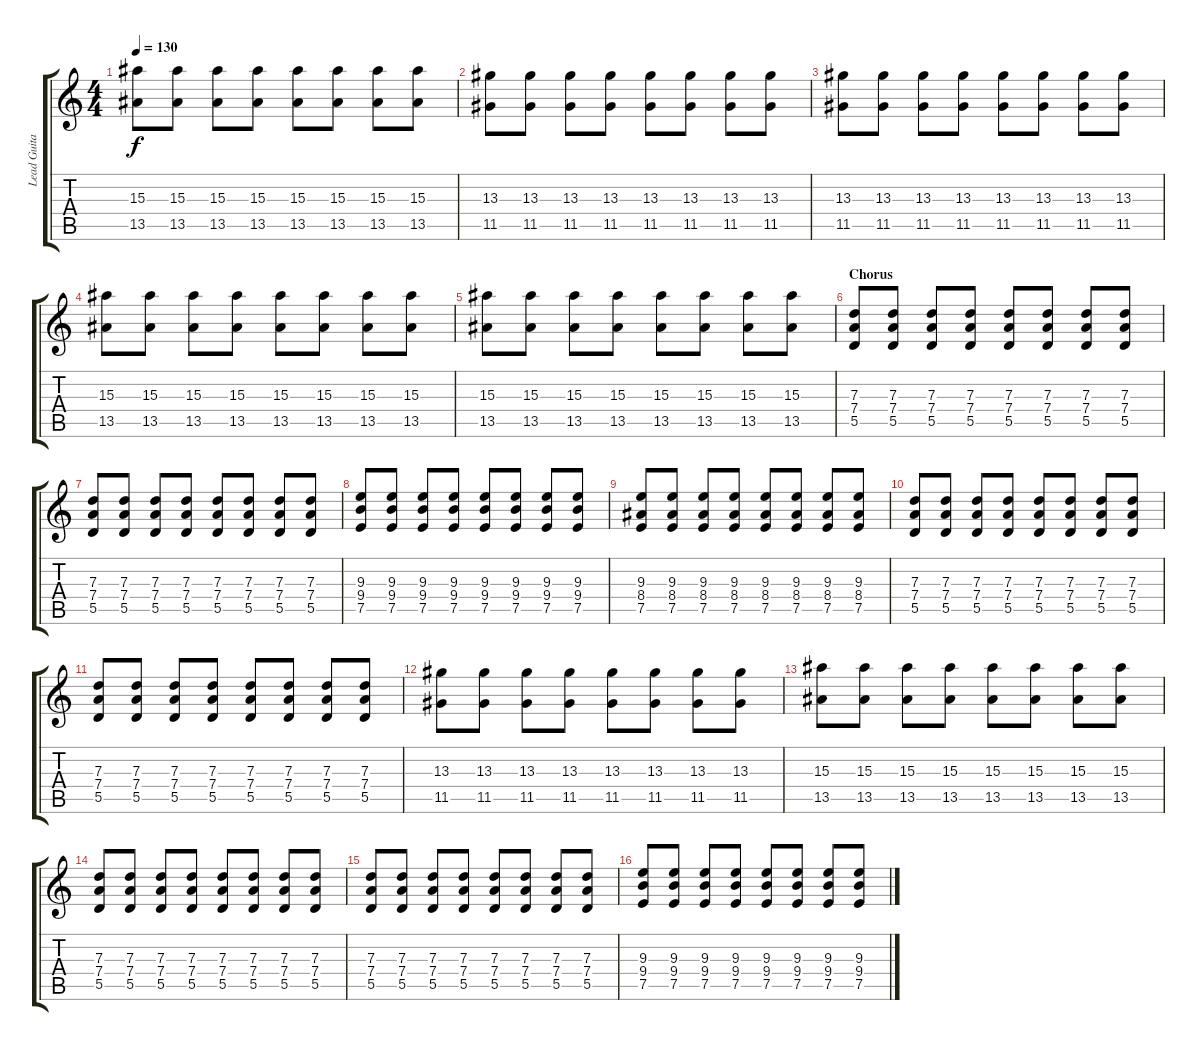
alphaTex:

\track ("Lead Guitar" "Lead Guita") {instrument electricguitarjazz}
\staff {score tabs}
\tuning (E4 B3 G3 D3 A2 E2) {hide}
\ts (4 4)
\tempo 130
\clef g2
\ks c
(15.3 13.5).8{dy f} (15.3 13.5).8 (15.3 13.5).8 (15.3 13.5).8 (15.3 13.5).8 (15.3 13.5).8 (15.3 13.5).8 (15.3 13.5).8 |
(13.3 11.5).8{instrument distortionguitar} (13.3 11.5).8 (13.3 11.5).8 (13.3 11.5).8 (13.3 11.5).8 (13.3 11.5).8 (13.3 11.5).8 (13.3 11.5).8 |
(13.3 11.5).8{instrument distortionguitar} (13.3 11.5).8 (13.3 11.5).8 (13.3 11.5).8 (13.3 11.5).8 (13.3 11.5).8 (13.3 11.5).8 (13.3 11.5).8 |
(15.3 13.5).8 (15.3 13.5).8 (15.3 13.5).8 (15.3 13.5).8 (15.3 13.5).8 (15.3 13.5).8 (15.3 13.5).8 (15.3 13.5).8 |
(15.3 13.5).8 (15.3 13.5).8 (15.3 13.5).8 (15.3 13.5).8 (15.3 13.5).8 (15.3 13.5).8 (15.3 13.5).8 (15.3 13.5).8 |
\section ("" "Chorus")
(7.3 7.4 5.5).8{volume 12} (7.3 7.4 5.5).8 (7.3 7.4 5.5).8 (7.3 7.4 5.5).8 (7.3 7.4 5.5).8 (7.3 7.4 5.5).8 (7.3 7.4 5.5).8 (7.3 7.4 5.5).8 |
(7.3 7.4 5.5).8 (7.3 7.4 5.5).8 (7.3 7.4 5.5).8 (7.3 7.4 5.5).8 (7.3 7.4 5.5).8 (7.3 7.4 5.5).8 (7.3 7.4 5.5).8 (7.3 7.4 5.5).8 |
(9.3 9.4 7.5).8 (9.3 9.4 7.5).8 (9.3 9.4 7.5).8 (9.3 9.4 7.5).8 (9.3 9.4 7.5).8 (9.3 9.4 7.5).8 (9.3 9.4 7.5).8 (9.3 9.4 7.5).8 |
(9.3 8.4 7.5).8 (9.3 8.4 7.5).8 (9.3 8.4 7.5).8 (9.3 8.4 7.5).8 (9.3 8.4 7.5).8 (9.3 8.4 7.5).8 (9.3 8.4 7.5).8 (9.3 8.4 7.5).8 |
(7.3 7.4 5.5).8 (7.3 7.4 5.5).8 (7.3 7.4 5.5).8 (7.3 7.4 5.5).8 (7.3 7.4 5.5).8 (7.3 7.4 5.5).8 (7.3 7.4 5.5).8 (7.3 7.4 5.5).8 |
(7.3 7.4 5.5).8 (7.3 7.4 5.5).8 (7.3 7.4 5.5).8 (7.3 7.4 5.5).8 (7.3 7.4 5.5).8 (7.3 7.4 5.5).8 (7.3 7.4 5.5).8 (7.3 7.4 5.5).8 |
(13.3 11.5).8 (13.3 11.5).8 (13.3 11.5).8 (13.3 11.5).8 (13.3 11.5).8 (13.3 11.5).8 (13.3 11.5).8 (13.3 11.5).8 |
(15.3 13.5).8 (15.3 13.5).8 (15.3 13.5).8 (15.3 13.5).8 (15.3 13.5).8 (15.3 13.5).8 (15.3 13.5).8 (15.3 13.5).8 |
(7.3 7.4 5.5).8{volume 15} (7.3 7.4 5.5).8 (7.3 7.4 5.5).8 (7.3 7.4 5.5).8 (7.3 7.4 5.5).8 (7.3 7.4 5.5).8 (7.3 7.4 5.5).8 (7.3 7.4 5.5).8 |
(7.3 7.4 5.5).8 (7.3 7.4 5.5).8 (7.3 7.4 5.5).8 (7.3 7.4 5.5).8 (7.3 7.4 5.5).8 (7.3 7.4 5.5).8 (7.3 7.4 5.5).8 (7.3 7.4 5.5).8 |
(9.3 9.4 7.5).8 (9.3 9.4 7.5).8 (9.3 9.4 7.5).8 (9.3 9.4 7.5).8 (9.3 9.4 7.5).8 (9.3 9.4 7.5).8 (9.3 9.4 7.5).8 (9.3 9.4 7.5).8
